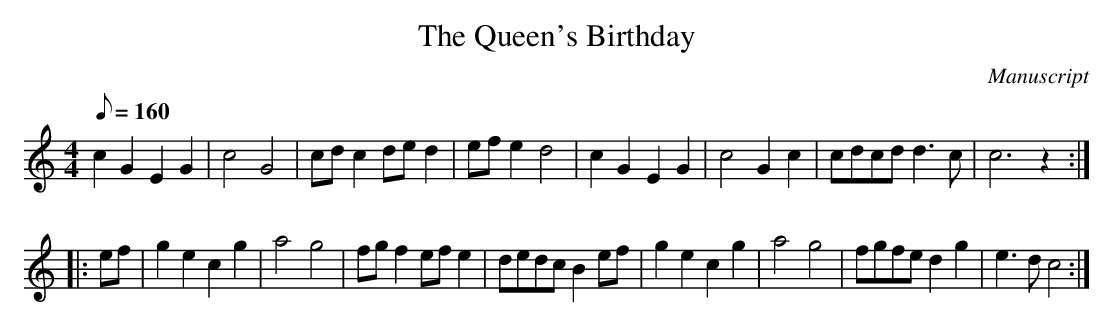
X:1
T: Queen's Birthday, The
M:4/4
L:1/8
Q:160
O:Manuscript
K:C
c2 G2 E2 G2 |c4 G4|cd c2 de d2|ef e2 d4|c2 G2 E2 G2|c4 G2 c2|cdcd d3 c|c6 z2:|
|: ef|g2 e2 c2 g2|a4 g4|fg f2 ef e2|dedc B2 ef|g2 e2 c2 g2|a4 g4|fgfe d2 g2 |e3 d c4:|
